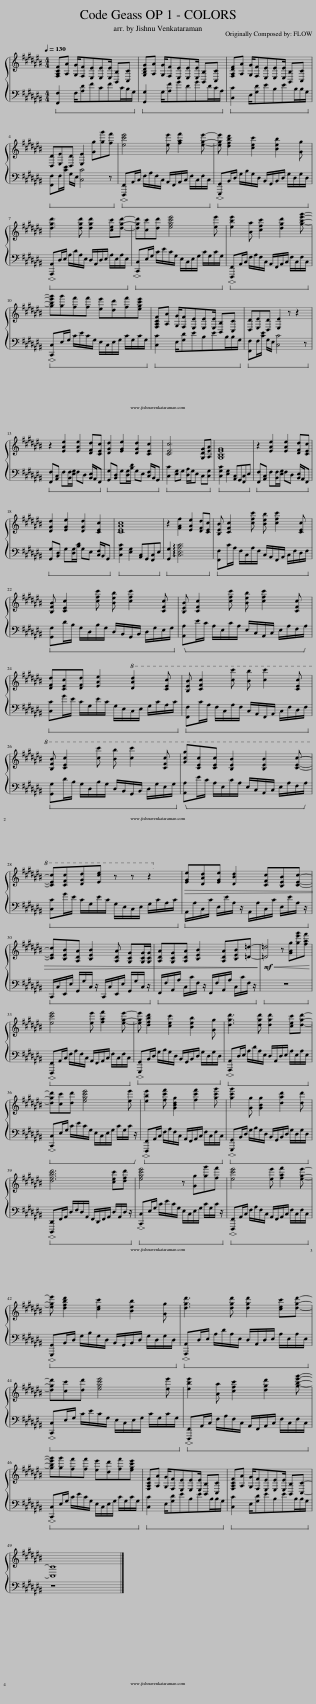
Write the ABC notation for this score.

X:1
%%score { 1 | 2 }
L:1/8
Q:1/4=130
M:4/4
I:linebreak $
K:C#
V:1 treble
V:2 bass
V:1
 [F,A,CF][A,A] [G,G]/[F,F][E,E][E,E][E,E]/ [B,,B,][C,C] | [G,B,DG][A,A] [G,G]/[F,F][E,E][E,E][E,E]/ [B,,B,][C,C] | [F,A,DF][A,A] [G,G]/[F,F][E,E][E,E][E,E]/ [B,,B,][C,C] |$ [D,D][E,E][D,D] [E,E]2 [Gg][gg'][ff'] | [ec'e']4 [ee'] [faf']2 [ege']- | %5
 [ege'] [dfbd']2 [cec']2 [Beb]2 [Gg] |$ [dgd']3 [dgd'] [dgd']2 [cec'][dgd']- | [dgd'][cc'][dd'] [egc'e']4 [ee'] | [ebe']2 [Aa] [cfc']2 [dgd']2 [gbe'g']- |$ [gbe'g'][gg'][ff'][ff'] [ee'][dd'][ff'][egc'e'] | %10
 [F,A,CF][A,A] [G,G]/[F,F][E,E][E,E][E,E]/ [B,,B,][C,C] | [D,D][E,E][D,D] [E,E]2 z z2 |$ z2 [EAe]2 [EAe]2 [DFd][CEc] | [DGd]2 [EGe]2 [DGd]2 [CEc]2 | [CEc]6 [G,DG][A,EA] | %15
 [G,B,EG]8 | z2 [EAe]2 [EAe]2 [DFd][CEc] |$ [DGd]2 [EGe]2 [DGd]2 [CEc]2 | [CEAc]8 | z2 [FAf]2 [EAe]2 [DFd][CEc] | %20
 [B,EB] [CFc]2 [cfc'] [Beb] [cfc']2 [CEc] |$ [B,FB] [CEc]2 [cfc'] [Beb] [cfc']2 [CFc] | [B,EB] [CFc]2 [cfc'] [Beb] [cfc']2 [CFc] |$ [DFd][CEc][DFd] [EAe]2!8va(! [dad']2 [cec'] | [Beb] [cfc']2 [c'c''] [bb'] [c'c'']2 [cec'] |$ %25
 [Bfb] [cec']2 [c'c''] [bb'] [c'c'']2 [cfc'] | [gc'g'][cec'][cec'] [Beb]2 [Beb]2 [cec']- |$ [cec'][cfc'][dgd'][ec'e'] z z z2!8va)! |!>(! [EGe][DAd][EGe] [DBd]2 [CFc][B,EB][CEc]- |$ [CEc][B,EB][A,DA] [B,EB]2 [A,DA] [G,CG][G,CG]/[G,CG]/ | %30
 [A,DA][G,CG][A,DA] [B,EB]2 [A,DA][B,EB][=D=d]-!>)! |!mf!!<(! [=D=d]4 z [GBg][ge'g'][faf']!<)! |$ [ec'e']4 [ee'] [faf']2 [ege']- | [ege'] [dfbd']2 [cec']2 [Beb]2 [Gg] | [dgd']3 [dgd'] [dgd']2 [cec'][dgd']- |$ %35
 [dgd'][cc'][dd'] [egc'e']4 [ee'] | [ebe']2 [fc'f'] [GBdg]2 [fc'f']2 [gc'g'] | [gc'g']2 [Gg] [GBg]2 [dad']2 [dd'] |$ [dfbd']6 [cec'][dfd'] | [egc'e']4 z [Gg][gg'][ff'] | %40
 [ec'e']4 [ee'] [faf']2 [ege']- |$ [ege'] [dfbd']2 [cec']2 [Beb]2 [Gg] | [dgd']3 [dgd'] [dgd']2 [cec'][dgd']- |$ [dgd'][cc'][dd'] [egc'e']4 [ee'] | [ebe']2 [Aa] [cfc']2 [dgd']2 [gbe'g']- |$ %45
 [gbe'g'][gg'][ff'][ff'] [ee'][dd'][ff'][egc'e'] | [F,A,CF][A,A] [G,G]/[F,F][E,E][E,E][E,E]/ [B,,B,][C,C] | [F,A,CF][A,A] [G,G]/[F,F][E,E][E,E][E,E]/ [B,,B,][C,C]- |$ [C,C]8 |] %49
V:2
!ped! [F,,F,]2 F,/[A,D]FCFC/B,/G,/!ped-up! |!ped! [G,,G,]2 G,/[A,F]GDGD/C/A,/!ped-up! |!ped! [C,C]2 E,/[G,D]EB,EB,/B,/G,/!ped-up! |$!ped! [F,,F,]F,/[CE]/ G,/E,/ [C,C]4 z!ped-up! |!ped! [F,,,F,,]A,,/C,/ F,/A,/F,/C,/ A,,/F,,/A,,/C,/ F,/C,/F,/C,/!ped-up! | %5
!ped! [G,,,G,,]B,,/D,/ G,/B,/G,/D,/ B,,/G,,/B,,/D,/ G,/D,/G,/D,/!ped-up! |$!ped! [A,,,A,,]D,/E,/ A,/D/A,/E,/ D,/A,,/D,/E,/ A,/E,/A,/E,/!ped-up! |!ped! [C,,C,]E,/G,/ C/E/C/G,/ E,/C,/E,/G,/ C/G,/C/G,/!ped-up! |!ped! [F,,,F,,]A,,/C,/ F,/A,/F,/C,/ A,,/F,,/A,,/C,/ F,/C,/F,/C,/!ped-up! |$!ped! [C,,C,]E,/G,/ C/E/C/G,/ E,/C,/E,/G,/ C/G,/C/G,/!ped-up! | %10
!ped! [C,C]2 E,/[G,D]EB,EB,/B,/G,/!ped-up! |!ped! [F,,F,]F,/[CE]/ G,/E,/ [C,C]4 z!ped-up! |$!ped! [F,,F,][A,,C,] F,[B,,F,]/[E,G,]/ F,D, [B,,E,]/A,,/F,,!ped-up! |!ped! [G,,G,][B,,D,] G,[D,G,]/[B,D]/ G,E, [C,F,]/B,,/G,,!ped-up! |!ped! [C,C]2 [E,G,]G, [D,A,]/G,/E, C,[C,G,]!ped-up! | %15
!ped! [C,G,C]2 [E,G,]2 [A,,C,]G,,[F,,C,]E,!ped-up! |!ped! [F,,F,][A,,C,] F,[B,,F,]/[E,G,]/ F,D, [B,,E,]/A,,/F,,!ped-up! |$!ped! [G,,G,][B,,D,] G,[D,G,]/[B,D]/ G,E, [C,F,]/B,,/G,,!ped-up! |!ped! [C,G,C]2 [E,G,]2 [A,,C,]G,,[F,,C,]E,!ped-up! |!ped! [G,,G,]2 !arpeggio![C,E,A,C]6!ped-up! | %20
!ped! [F,,F,]C/A,/ F,/C,/A,/F,/ C,/A,,/F,,/A,,/ C,/F,/D,/F,/!ped-up! |$!ped! [G,,G,]D/B,/ G,/D,/B,/G,/ D,/B,,/G,,/B,,/ D,/G,/E,/G,/!ped-up! |!ped! [A,,A,]E/C/ A,/E,/C/A,/ E,/C,/A,,/C,/ E,/A,/F,/A,/!ped-up! |$!ped! [C,C]G/E/ C/G,/E/C/ G,/E,/C,/E,/ G,/C/A,/C/!ped-up! |!ped! [F,,F,]C/A,/ F,/C,/A,/F,/ C,/A,,/F,,/A,,/ C,/F,/D,/F,/!ped-up! |$ %25
!ped! [G,,G,]D/B,/ G,/D,/B,/G,/ D,/B,,/G,,/B,,/ D,/G,/E,/G,/!ped-up! |!ped! [A,,A,]E/C/ A,/E,/C/A,/ E,/C,/A,,/C,/ E,/A,/F,/A,/!ped-up! |$!ped! [C,C]G/E/ C/G,/E/C/ G,/E,/C,/E,/ G,/C/A,/C/!ped-up! |!ped! A,,/A,/C,/C/ E,/E/A,/ z/ A,,/A,/C,/C/ E,/E/A,/ z/!ped-up! |$!ped! C,,/C,/E,,/E,/ G,,/G,/C,/ z/ C,,/C,/E,,/E,/ G,,/G,/C,/ z/!ped-up! | %30
!ped! F,,/F,/A,,/A,/ C,/C/F,/ z/ F,,/F,/A,,/A,/ C,/C/F,/ z/!ped-up! |!ped! z8!ped-up! |$!ped! [F,,,F,,]A,,/C,/ F,/A,/F,/C,/ A,,/F,,/A,,/C,/ F,/C,/F,/C,/!ped-up! |!ped! [G,,,G,,]B,,/D,/ G,/B,/G,/D,/ B,,/G,,/B,,/D,/ G,/D,/G,/D,/!ped-up! |!ped! [A,,,A,,]D,/E,/ A,/D/A,/E,/ D,/A,,/D,/E,/ A,/E,/A,/E,/!ped-up! |$ %35
!ped! [C,,C,]E,/G,/ C/E/C/G,/ E,/C,/E,/G,/ C/G,/C/ z/!ped-up! |!ped! [F,,,F,,]A,,/C,/ F,/A,/F,/C,/ A,,/F,,/A,,/C,/ F,/C,/F,/C,/!ped-up! |!ped! [G,,,G,,]B,,/D,/ G,/B,/G,/D,/ B,,/G,,/B,,/D,/ G,/D,/G,/D,/!ped-up! |$!ped! [D,,,D,,]F,,/A,,/ D,/F,/D,/A,,/ F,,/D,,/F,,/A,,/ D,/A,,/D,/ z/!ped-up! |!ped! [C,,C,]E,/G,/ C/E/C/G,/ E,/C,/E,/G,/ C/G,/C/ z/!ped-up! | %40
!ped! [F,,,F,,]A,,/C,/ F,/A,/F,/C,/ A,,/F,,/A,,/C,/ F,/C,/F,/C,/!ped-up! |$!ped! [G,,,G,,]B,,/D,/ G,/B,/G,/D,/ B,,/G,,/B,,/D,/ G,/D,/G,/D,/!ped-up! |!ped! [A,,,A,,]D,/E,/ A,/D/A,/E,/ D,/A,,/D,/E,/ A,/E,/A,/E,/!ped-up! |$!ped! [C,,C,]E,/G,/ C/E/C/G,/ E,/C,/E,/G,/ C/G,/C/G,/!ped-up! |!ped! [F,,,F,,]A,,/C,/ F,/A,/F,/C,/ A,,/F,,/A,,/C,/ F,/C,/F,/C,/!ped-up! |$ %45
!ped! [C,,C,]E,/G,/ C/E/C/G,/ E,/C,/E,/G,/ C/G,/C/G,/!ped-up! |!ped! [C,C]2 E,/[G,D]EB,EB,/B,/G,/!ped-up! |!ped! [C,C]2 E,/[G,D]EB,EB,/B,/G,/!ped-up! |$ z8 |] %49
